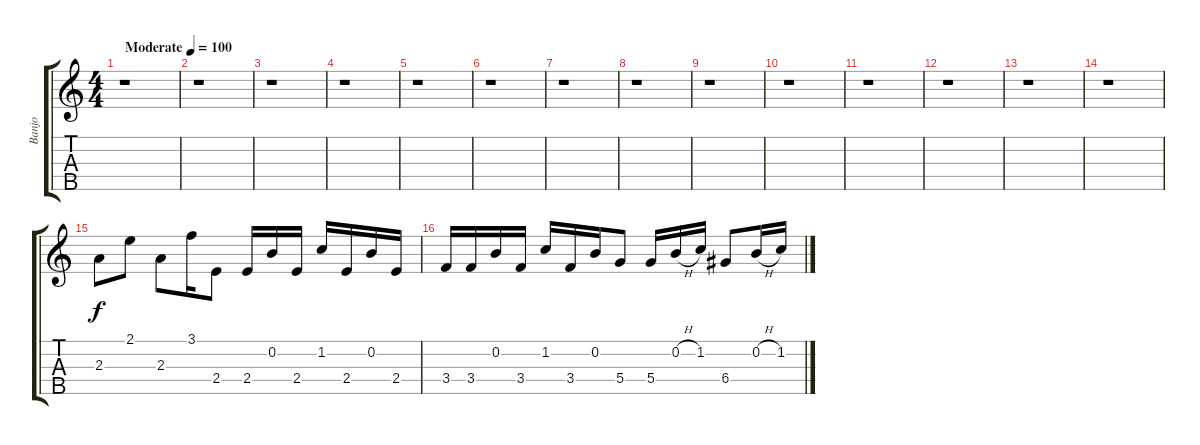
\track ("Banjo" "Banjo") {instrument banjo}
\staff {score tabs}
\tuning (D4 B3 G3 D3 G4) {hide}
\displaytranspose 12
\ts (4 4)
\tempo (100 "Moderate")
\clef g2
\ks c
r.1{dy f instrument banjo} |
r.1 |
r.1 |
r.1 |
r.1 |
r.1 |
r.1 |
r.1 |
r.1 |
r.1 |
r.1 |
r.1 |
r.1 |
r.1 |
2.3.8 2.1.8 2.3.8 3.1.16 2.4.8 2.4.16 0.2.16 2.4.16 1.2.16 2.4.16 0.2.16 2.4.16 |
3.4.16 3.4.16 0.2.16 3.4.16 1.2.16 3.4.16 0.2.16 5.4.8 5.4.16 0.2{h}.16 1.2.16 6.4.8 0.2{h}.16 1.2.16
